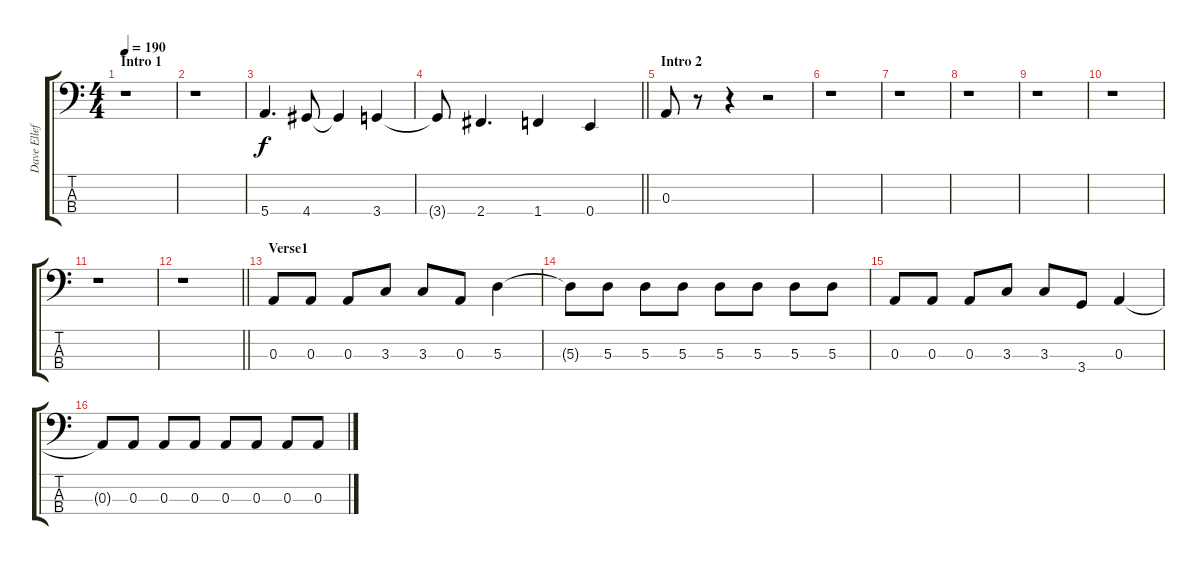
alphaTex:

\track ("Dave Ellefson" "Dave Ellef") {instrument electricbasspick}
\staff {score tabs}
\tuning (G2 D2 A1 E1) {hide}
\ts (4 4)
\section ("" "Intro 1")
\tempo 190
\clef f4
\ks c
r.1{dy f instrument electricbasspick} |
r.1 |
5.4.4{d} 4.4.8 4.4{t}.4 3.4.4 |
\barLineRight lightlight
3.4{t}.8 2.4.4{d} 1.4.4 0.4.4 |
\section ("" "Intro 2")
0.3.8 r.8 r.4 r.2 |
r.1 |
r.1 |
r.1 |
r.1 |
r.1 |
r.1 |
\barLineRight lightlight
r.1 |
\section ("" "Verse1")
0.3.8 0.3.8 0.3.8 3.3.8 3.3.8 0.3.8 5.3.4 |
5.3{t}.8 5.3.8 5.3.8 5.3.8 5.3.8 5.3.8 5.3.8 5.3.8 |
0.3.8 0.3.8 0.3.8 3.3.8 3.3.8 3.4.8 0.3.4 |
0.3{t}.8 0.3.8 0.3.8 0.3.8 0.3.8 0.3.8 0.3.8 0.3.8
